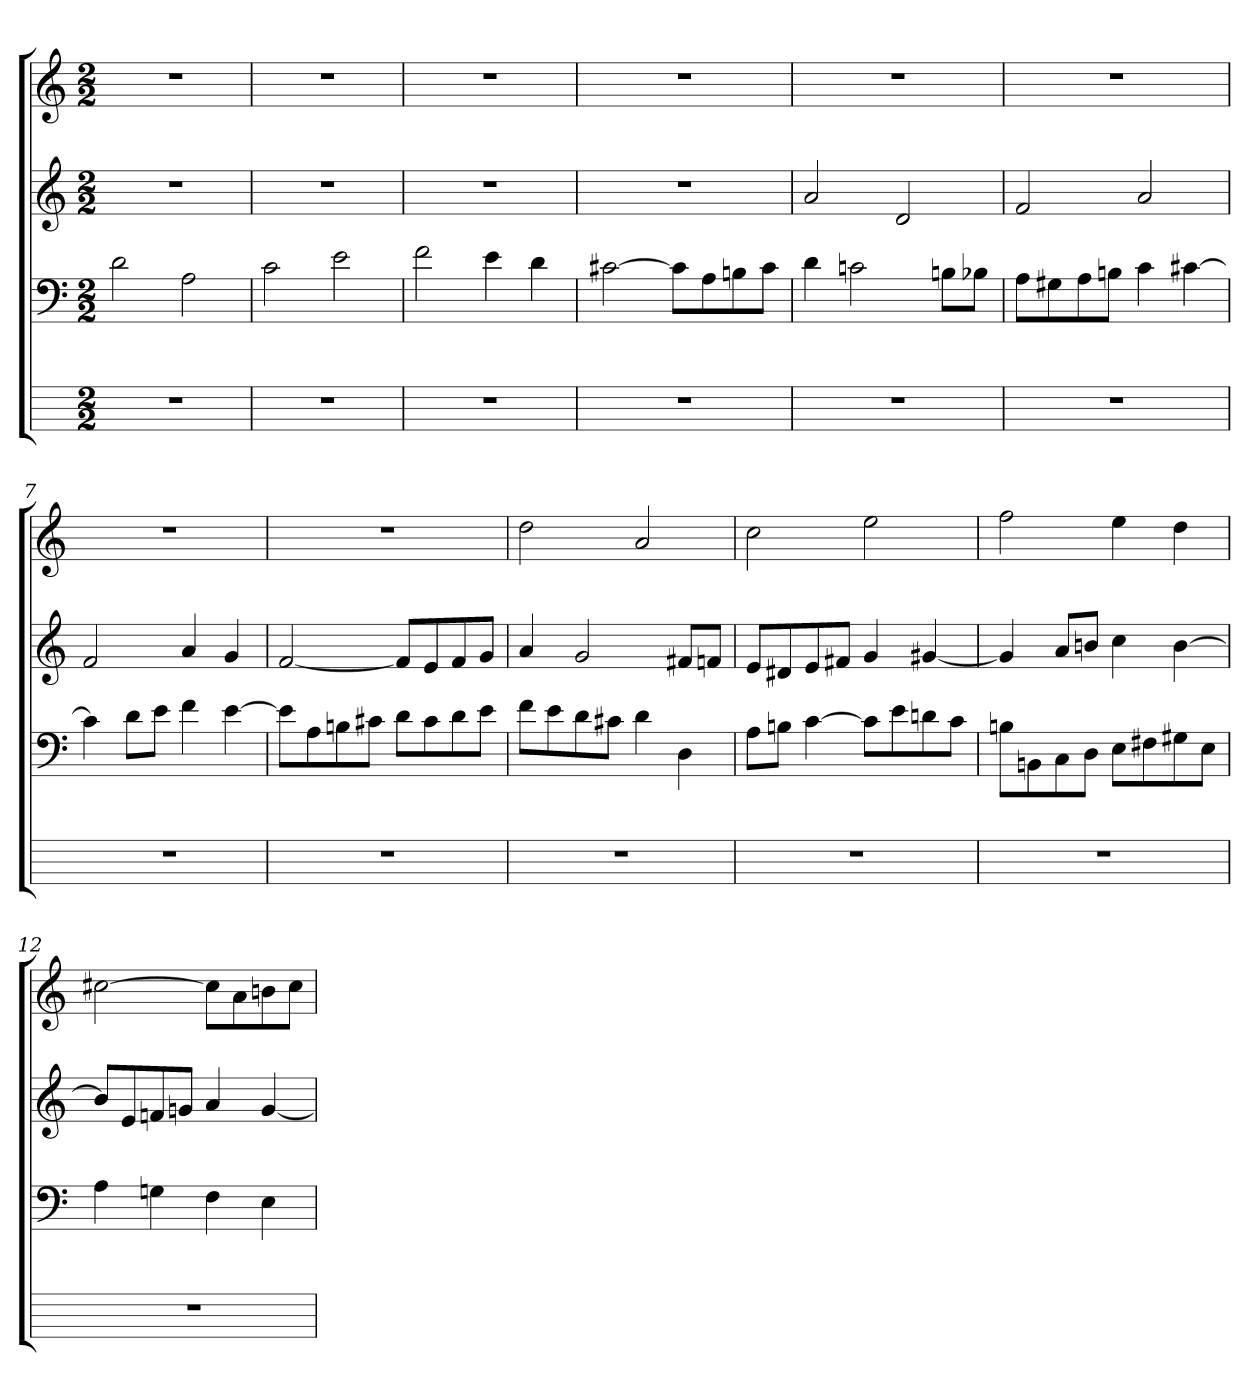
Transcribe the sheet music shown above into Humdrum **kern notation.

**kern	**kern	**kern	**kern
*part4	*part3	*part2	*part1
*staff4	*staff3	*staff2	*staff1
*M2/2	*M2/2	*M2/2	*M2/2
*MM101	*MM101	*MM101	*MM101
=1	=1	=1	=1
1r	2d	1r	1r
.	2A	.	.
=2	=2	=2	=2
1r	2c	1r	1r
.	2e	.	.
=3	=3	=3	=3
1r	2f	1r	1r
.	4e	.	.
.	4d	.	.
=4	=4	=4	=4
1r	[2c#X	1r	1r
.	8c#L]	.	.
.	8A	.	.
.	8Bn	.	.
.	8c#J	.	.
=5	=5	=5	=5
1r	4d	2a	1r
.	2cn	.	.
.	.	2d	.
.	8BnL	.	.
.	8B-XJ	.	.
=6	=6	=6	=6
1r	8AL	2f	1r
.	8G#X	.	.
.	8A	.	.
.	8BnJ	.	.
.	4c	2a	.
.	[4c#X	.	.
=7	=7	=7	=7
1r	4c#]	2f	1r
.	8dL	.	.
.	8eJ	.	.
.	4f	4a	.
.	[4e	4g	.
=8	=8	=8	=8
1r	8eL]	[2f	1r
.	8A	.	.
.	8Bn	.	.
.	8c#XJ	.	.
.	8dL	8fL]	.
.	8c#	8e	.
.	8d	8f	.
.	8eJ	8gJ	.
=9	=9	=9	=9
1r	8fL	4a	2dd
.	8e	.	.
.	8d	2g	.
.	8c#XJ	.	.
.	4d	.	2a
.	4D	8f#XL	.
.	.	8fnJ	.
=10	=10	=10	=10
1r	8AL	8eL	2cc
.	8BnJ	8d#X	.
.	[4c	8e	.
.	.	8f#XJ	.
.	8cL]	4g	2ee
.	8e	.	.
.	8dn	[4g#X	.
.	8cJ	.	.
=11	=11	=11	=11
1r	8BnL	4g#]	2ff
.	8BBn	.	.
.	8C	8aL	.
.	8DJ	8bnJ	.
.	8EL	4cc	4ee
.	8F#X	.	.
.	8G#X	[4b	4dd
.	8EJ	.	.
=12	=12	=12	=12
1r	4A	8bL]	[2cc#X
.	.	8e	.
.	4Gn	8fn	.
.	.	8gnJ	.
.	4F	4a	8cc#L]
.	.	.	8a
.	4E	[4g	8bn
.	.	.	8cc#J
=	=	=	=
*-	*-	*-	*-
